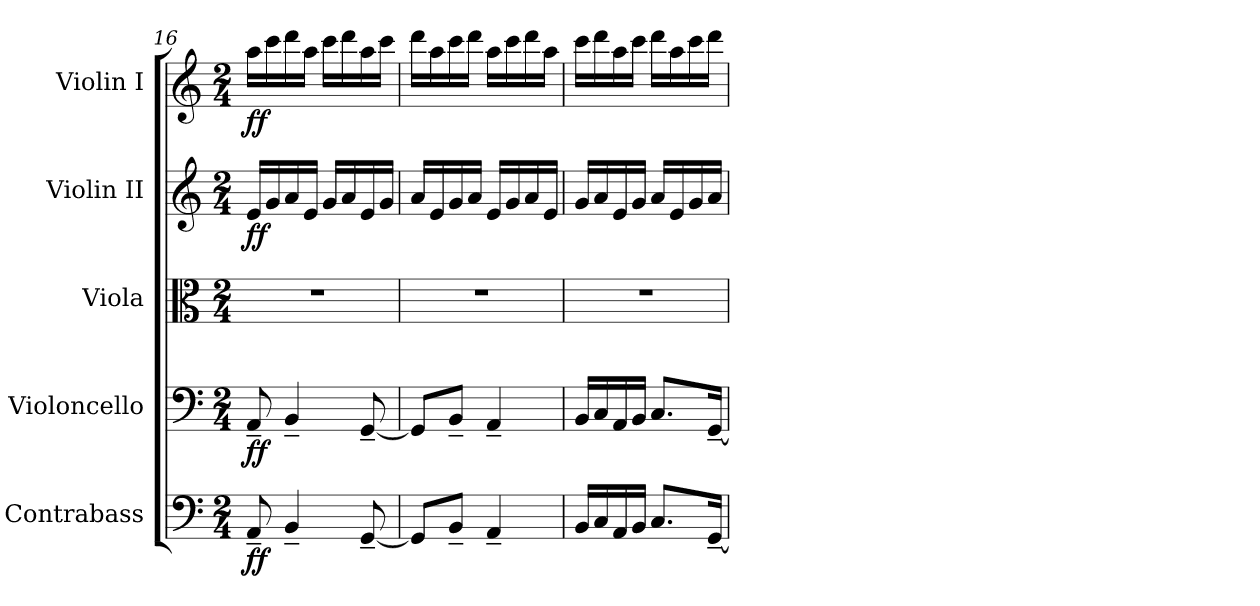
**kern	**dynam	**kern	**dynam	**kern	**kern	**dynam	**kern	**dynam
*part5	*part5	*part4	*part4	*part3	*part2	*part2	*part1	*part1
*staff5	*staff5	*staff4	*staff4	*staff3	*staff2	*staff2	*staff1	*staff1
*I"Contrabass	*	*I"Violoncello	*	*I"Viola	*I"Violin II	*	*I"Violin I	*
*I'Cb.	*	*I'Vc.	*	*I'Vla.	*I'Vln. II	*	*I'Vln. I	*
*clefF4	*	*clefF4	*	*clefC3	*clefG2	*	*clefG2	*
*ITrd7c12	*	*	*	*	*	*	*	*
*k[]	*	*k[]	*	*k[]	*k[]	*	*k[]	*
*M2/4	*	*M2/4	*	*M2/4	*M2/4	*	*M2/4	*
=16	=16	=16	=16	=16	=16	=16	=16	=16
!	!LO:DY:b	!	!LO:DY:b	!	!	!LO:DY:b	!	!LO:DY:b
8AAA~/	ff	8AA~/	ff	2r	16e/LL	ff	16aa\LL	ff
.	.	.	.	.	16g/	.	16ccc\	.
4BBB~/	.	4BB~/	.	.	16a/	.	16ddd\	.
.	.	.	.	.	16e/JJ	.	16aa\JJ	.
.	.	.	.	.	16g/LL	.	16ccc\LL	.
.	.	.	.	.	16a/	.	16ddd\	.
[8GGG~/	.	[8GG~/	.	.	16e/	.	16aa\	.
.	.	.	.	.	16g/JJ	.	16ccc\JJ	.
!!LO:PB:g=z
=17	=17	=17	=17	=17	=17	=17	=17	=17
8GGG/L]	.	8GG/L]	.	2r	16a/LL	.	16ddd\LL	.
.	.	.	.	.	16e/	.	16aa\	.
8BBB~/J	.	8BB~/J	.	.	16g/	.	16ccc\	.
.	.	.	.	.	16a/JJ	.	16ddd\JJ	.
4AAA~/	.	4AA~/	.	.	16e/LL	.	16aa\LL	.
.	.	.	.	.	16g/	.	16ccc\	.
.	.	.	.	.	16a/	.	16ddd\	.
.	.	.	.	.	16e/JJ	.	16aa\JJ	.
=18	=18	=18	=18	=18	=18	=18	=18	=18
16BBB/LL	.	16BB/LL	.	2r	16g/LL	.	16ccc\LL	.
16CC/	.	16C/	.	.	16a/	.	16ddd\	.
16AAA/	.	16AA/	.	.	16e/	.	16aa\	.
16BBB/JJ	.	16BB/JJ	.	.	16g/JJ	.	16ccc\JJ	.
8.CC/L	.	8.C/L	.	.	16a/LL	.	16ddd\LL	.
.	.	.	.	.	16e/	.	16aa\	.
.	.	.	.	.	16g/	.	16ccc\	.
[16GGG~/Jk	.	[16GG~/Jk	.	.	16a/JJ	.	16ddd\JJ	.
=	=	=	=	=	=	=	=	=
*-	*-	*-	*-	*-	*-	*-	*-	*-
